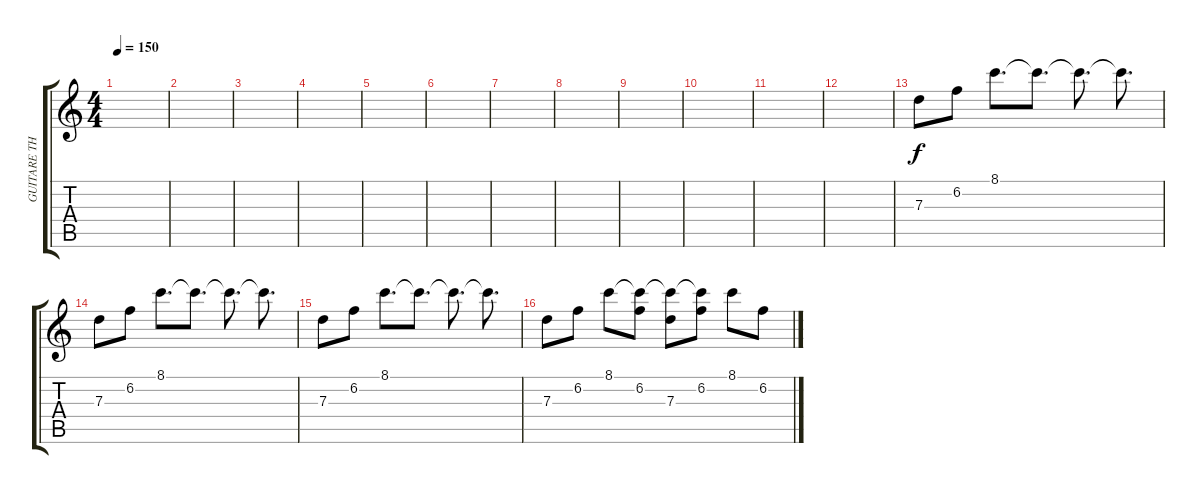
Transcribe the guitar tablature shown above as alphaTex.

\track ("GUITARE THIB" "GUITARE TH") {instrument distortionguitar}
\staff {score tabs}
\tuning (E4 B3 G3 D3 A2 E2) {hide}
\ts (4 4)
\tempo 150
\clef g2
\ks c
|
|
|
|
|
|
|
|
|
|
|
|
7.3.8 6.2.8 8.1.8{d} 8.1{t}.8{d} 8.1{t}.8{d} 8.1{t}.8{d} |
7.3.8 6.2.8 8.1.8{d} 8.1{t}.8{d} 8.1{t}.8{d} 8.1{t}.8{d} |
7.3.8 6.2.8 8.1.8{d} 8.1{t}.8{d} 8.1{t}.8{d} 8.1{t}.8{d} |
7.3.8 6.2.8 8.1.8 (8.1{t} 6.2).8 (8.1{t} 7.3).8 (8.1{t} 6.2).8 8.1.8 6.2.8
